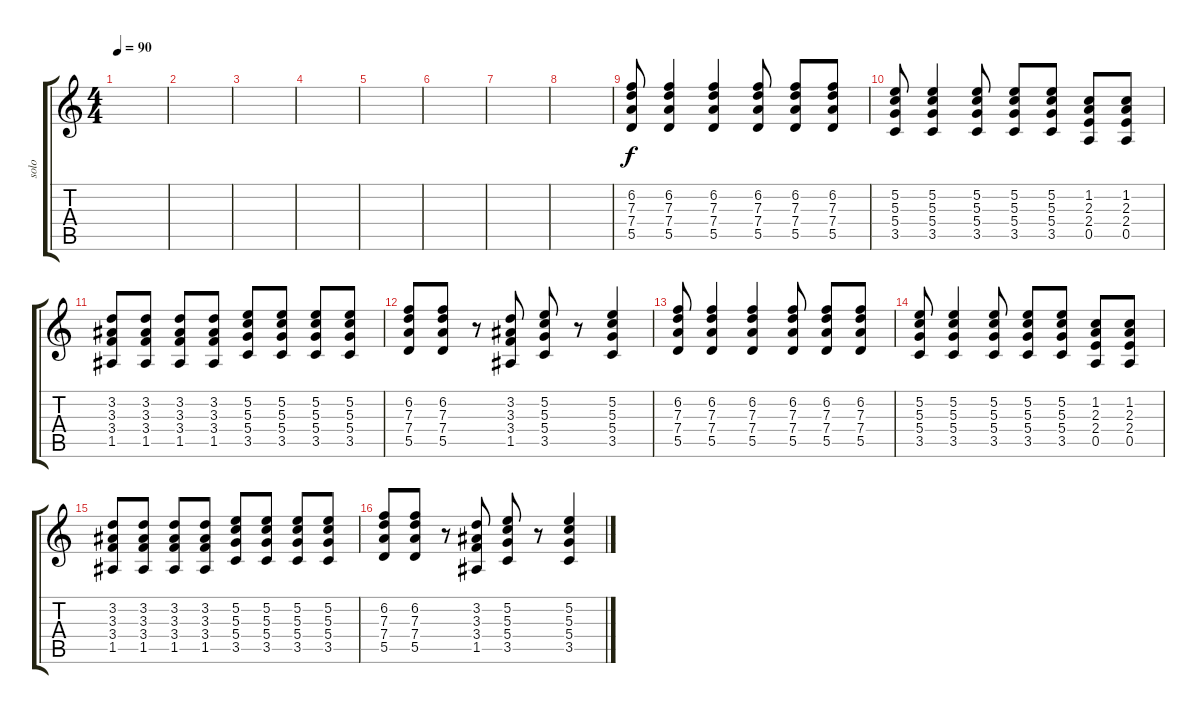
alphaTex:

\track ("solo" "solo") {instrument distortionguitar}
\staff {score tabs}
\tuning (E4 B3 G3 D3 A2 E2) {hide}
\ts (4 4)
\tempo 90
\clef g2
\ks c
|
|
|
|
|
|
|
|
(6.2 7.3 7.4 5.5).8 (6.2 7.3 7.4 5.5).4 (6.2 7.3 7.4 5.5).4 (6.2 7.3 7.4 5.5).8 (6.2 7.3 7.4 5.5).8 (6.2 7.3 7.4 5.5).8 |
(5.2 5.3 5.4 3.5).8 (5.2 5.3 5.4 3.5).4 (5.2 5.3 5.4 3.5).8 (5.2 5.3 5.4 3.5).8 (5.2 5.3 5.4 3.5).8 (1.2 2.3 2.4 0.5).8 (1.2 2.3 2.4 0.5).8 |
(3.2 3.3 3.4 1.5).8 (3.2 3.3 3.4 1.5).8 (3.2 3.3 3.4 1.5).8 (3.2 3.3 3.4 1.5).8 (5.2 5.3 5.4 3.5).8 (5.2 5.3 5.4 3.5).8 (5.2 5.3 5.4 3.5).8 (5.2 5.3 5.4 3.5).8 |
(6.2 7.3 7.4 5.5).8 (6.2 7.3 7.4 5.5).8 r.8 (3.2 3.3 3.4 1.5).8 (5.2 5.3 5.4 3.5).8 r.8 (5.2 5.3 5.4 3.5).4 |
(6.2 7.3 7.4 5.5).8 (6.2 7.3 7.4 5.5).4 (6.2 7.3 7.4 5.5).4 (6.2 7.3 7.4 5.5).8 (6.2 7.3 7.4 5.5).8 (6.2 7.3 7.4 5.5).8 |
(5.2 5.3 5.4 3.5).8 (5.2 5.3 5.4 3.5).4 (5.2 5.3 5.4 3.5).8 (5.2 5.3 5.4 3.5).8 (5.2 5.3 5.4 3.5).8 (1.2 2.3 2.4 0.5).8 (1.2 2.3 2.4 0.5).8 |
(3.2 3.3 3.4 1.5).8 (3.2 3.3 3.4 1.5).8 (3.2 3.3 3.4 1.5).8 (3.2 3.3 3.4 1.5).8 (5.2 5.3 5.4 3.5).8 (5.2 5.3 5.4 3.5).8 (5.2 5.3 5.4 3.5).8 (5.2 5.3 5.4 3.5).8 |
(6.2 7.3 7.4 5.5).8 (6.2 7.3 7.4 5.5).8 r.8 (3.2 3.3 3.4 1.5).8 (5.2 5.3 5.4 3.5).8 r.8 (5.2 5.3 5.4 3.5).4
